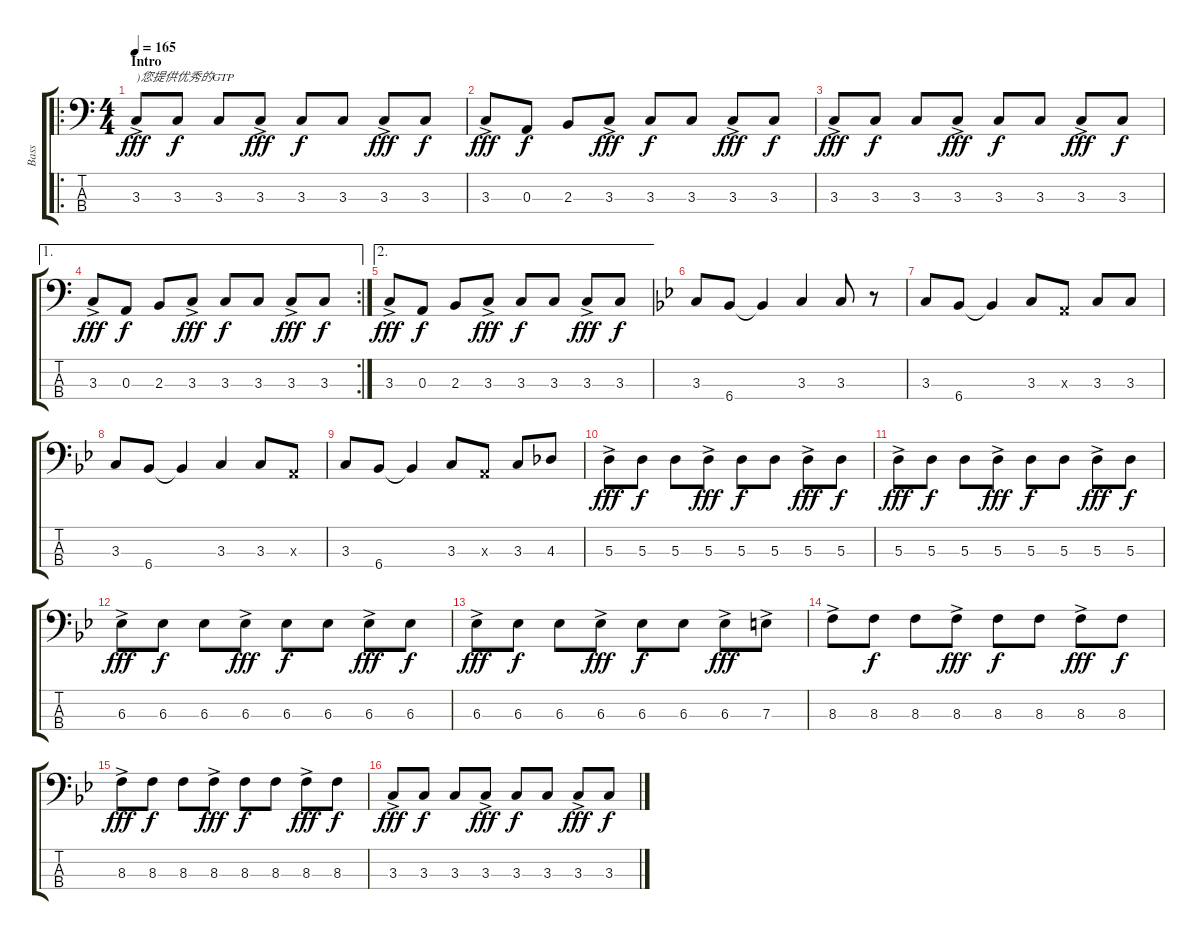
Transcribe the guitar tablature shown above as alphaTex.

\track ("Bass" "Bass") {instrument electricbasspick}
\staff {score tabs}
\tuning (G2 D2 A1 E1) {hide}
\ro
\ts (4 4)
\section ("" "Intro")
\tempo 165
\clef f4
\ks c
3.3{ac}.8{txt ")您提供优秀的GTP" dy fff instrument electricbasspick} 3.3.8{dy f} 3.3.8 3.3{ac}.8{dy fff} 3.3.8{dy f} 3.3.8 3.3{ac}.8{dy fff} 3.3.8{dy f} |
3.3{ac}.8{dy fff} 0.3.8{dy f} 2.3.8 3.3{ac}.8{dy fff} 3.3.8{dy f} 3.3.8 3.3{ac}.8{dy fff} 3.3.8{dy f} |
3.3{ac}.8{dy fff} 3.3.8{dy f} 3.3.8 3.3{ac}.8{dy fff} 3.3.8{dy f} 3.3.8 3.3{ac}.8{dy fff} 3.3.8{dy f} |
\ae 1
\rc 2
3.3{ac}.8{dy fff} 0.3.8{dy f} 2.3.8 3.3{ac}.8{dy fff} 3.3.8{dy f} 3.3.8 3.3{ac}.8{dy fff} 3.3.8{dy f} |
\ae 2
3.3{ac}.8{dy fff} 0.3.8{dy f} 2.3.8 3.3{ac}.8{dy fff} 3.3.8{dy f} 3.3.8 3.3{ac}.8{dy fff} 3.3.8{dy f} |
\ks bb
3.3.8 6.4.8 6.4{t}.4 3.3.4 3.3.8 r.8 |
3.3.8 6.4.8 6.4{t}.4 3.3.8 0.3{x}.8 3.3.8 3.3.8 |
3.3.8 6.4.8 6.4{t}.4 3.3.4 3.3.8 0.3{x}.8 |
3.3.8 6.4.8 6.4{t}.4 3.3.8 0.3{x}.8 3.3.8 4.3.8 |
5.3{ac}.8{dy fff} 5.3.8{dy f} 5.3.8 5.3{ac}.8{dy fff} 5.3.8{dy f} 5.3.8 5.3{ac}.8{dy fff} 5.3.8{dy f} |
5.3{ac}.8{dy fff} 5.3.8{dy f} 5.3.8 5.3{ac}.8{dy fff} 5.3.8{dy f} 5.3.8 5.3{ac}.8{dy fff} 5.3.8{dy f} |
6.3{ac}.8{dy fff} 6.3.8{dy f} 6.3.8 6.3{ac}.8{dy fff} 6.3.8{dy f} 6.3.8 6.3{ac}.8{dy fff} 6.3.8{dy f} |
6.3{ac}.8{dy fff} 6.3.8{dy f} 6.3.8 6.3{ac}.8{dy fff} 6.3.8{dy f} 6.3.8 6.3{ac}.8{dy fff} 7.3{ac}.8 |
8.3{ac}.8 8.3.8{dy f} 8.3.8 8.3{ac}.8{dy fff} 8.3.8{dy f} 8.3.8 8.3{ac}.8{dy fff} 8.3.8{dy f} |
8.3{ac}.8{dy fff} 8.3.8{dy f} 8.3.8 8.3{ac}.8{dy fff} 8.3.8{dy f} 8.3.8 8.3{ac}.8{dy fff} 8.3.8{dy f} |
3.3{ac}.8{dy fff} 3.3.8{dy f} 3.3.8 3.3{ac}.8{dy fff} 3.3.8{dy f} 3.3.8 3.3{ac}.8{dy fff} 3.3.8{dy f}
